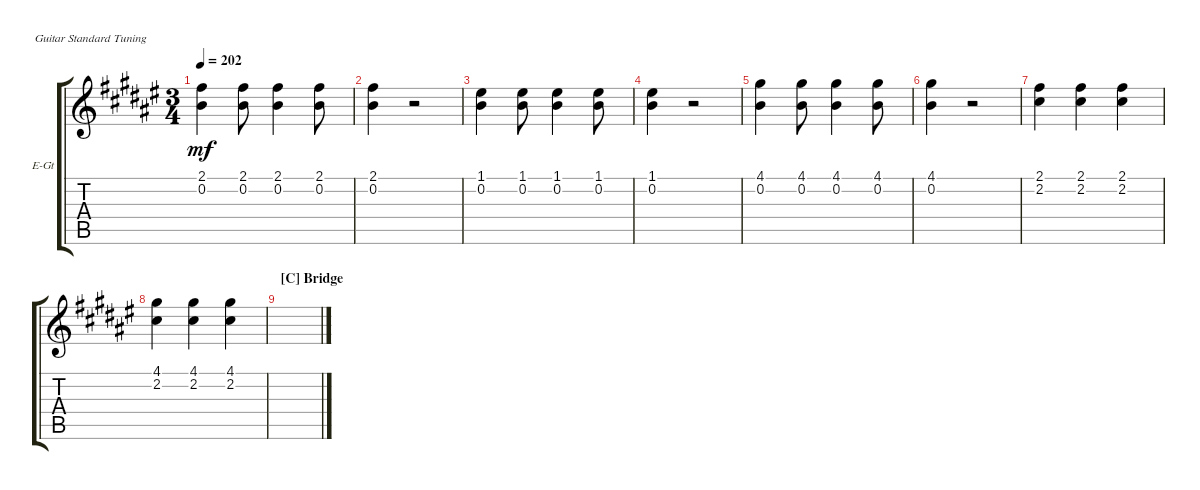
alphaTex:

\defaultSystemsLayout 4
\bracketExtendMode groupsimilarinstruments
\firstSystemTrackNameOrientation horizontal
\otherSystemsTrackNameOrientation horizontal
\track ("Electric Guitar (Wah)" "E-Gt") {instrument overdrivenguitar}
\staff {score tabs}
\tuning (E4 B3 G3 D3 A2 E2)
\ts (3 4)
\tempo 202
\clef g2
\ks f#
(2.1 0.2).4{dy mf} (2.1 0.2).8 (2.1 0.2).4 (2.1 0.2).8 |
(2.1 0.2).4 r.2 |
(1.1 0.2).4 (1.1 0.2).8 (1.1 0.2).4 (1.1 0.2).8 |
(1.1 0.2).4 r.2 |
(4.1 0.2).4 (4.1 0.2).8 (4.1 0.2).4 (4.1 0.2).8 |
(4.1 0.2).4 r.2 |
(2.1 2.2).4 (2.1 2.2).4 (2.1 2.2).4 |
(4.1 2.2).4 (4.1 2.2).4 (4.1 2.2).4 |
\section ("C" "Bridge")
